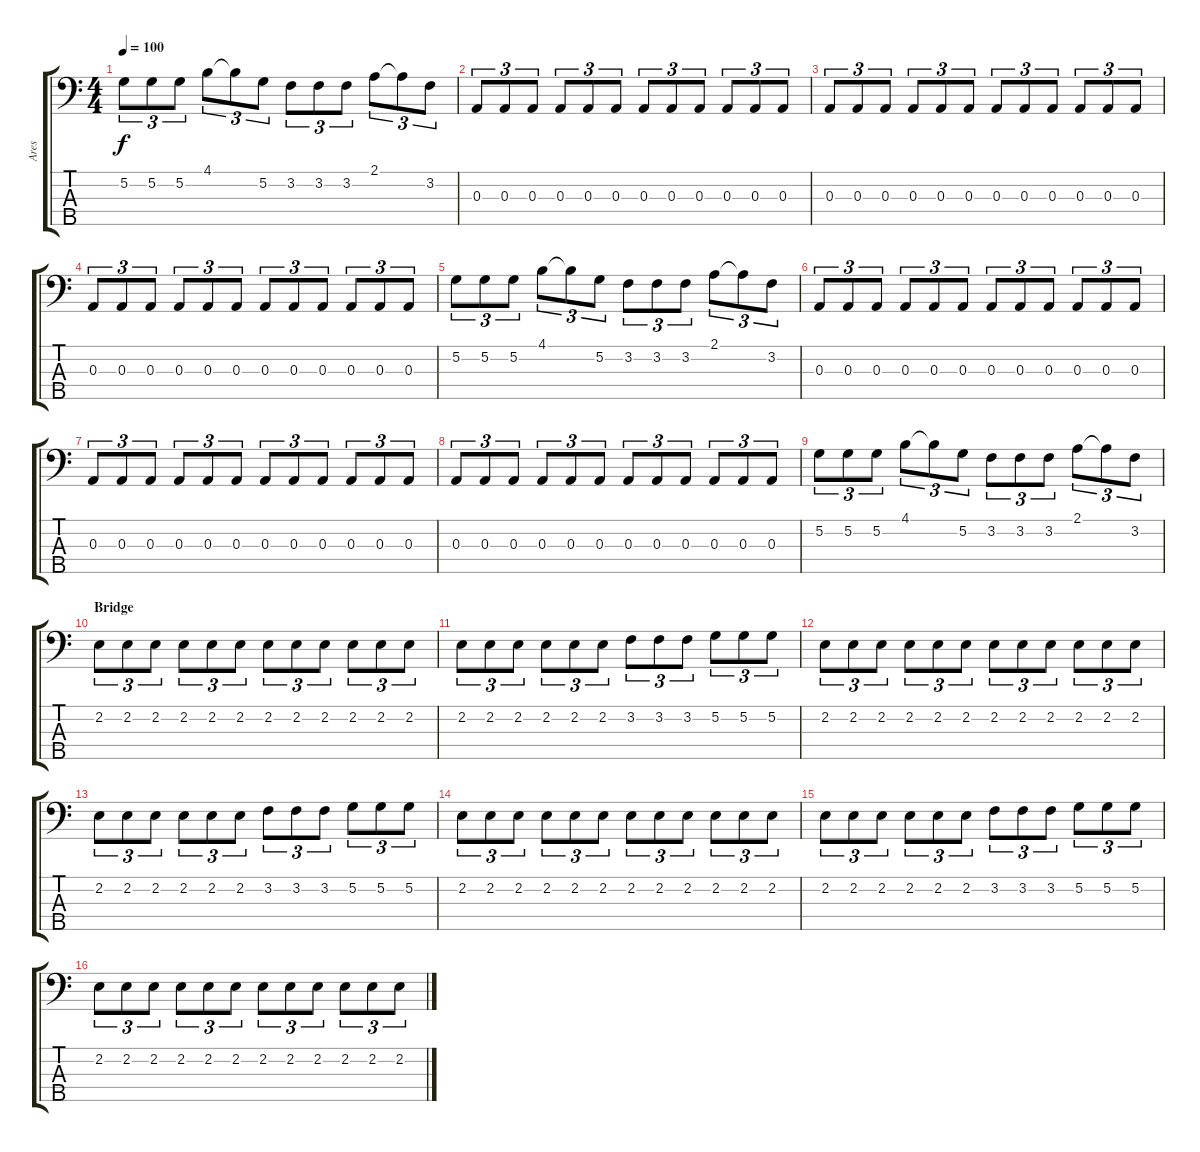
\track ("Ares" "Ares") {instrument electricbassfinger}
\staff {score tabs}
\tuning (G2 D2 A1 E1 B0) {hide}
\ts (4 4)
\tempo 100
\clef f4
\ks c
5.2.8{tu (3 2) dy f} 5.2.8{tu (3 2)} 5.2.8{tu (3 2)} 4.1.8{tu (3 2)} 4.1{t}.8{tu (3 2)} 5.2.8{tu (3 2)} 3.2.8{tu (3 2)} 3.2.8{tu (3 2)} 3.2.8{tu (3 2)} 2.1.8{tu (3 2)} 2.1{t}.8{tu (3 2)} 3.2.8{tu (3 2)} |
0.3.8{tu (3 2)} 0.3.8{tu (3 2)} 0.3.8{tu (3 2)} 0.3.8{tu (3 2)} 0.3.8{tu (3 2)} 0.3.8{tu (3 2)} 0.3.8{tu (3 2)} 0.3.8{tu (3 2)} 0.3.8{tu (3 2)} 0.3.8{tu (3 2)} 0.3.8{tu (3 2)} 0.3.8{tu (3 2)} |
0.3.8{tu (3 2)} 0.3.8{tu (3 2)} 0.3.8{tu (3 2)} 0.3.8{tu (3 2)} 0.3.8{tu (3 2)} 0.3.8{tu (3 2)} 0.3.8{tu (3 2)} 0.3.8{tu (3 2)} 0.3.8{tu (3 2)} 0.3.8{tu (3 2)} 0.3.8{tu (3 2)} 0.3.8{tu (3 2)} |
0.3.8{tu (3 2)} 0.3.8{tu (3 2)} 0.3.8{tu (3 2)} 0.3.8{tu (3 2)} 0.3.8{tu (3 2)} 0.3.8{tu (3 2)} 0.3.8{tu (3 2)} 0.3.8{tu (3 2)} 0.3.8{tu (3 2)} 0.3.8{tu (3 2)} 0.3.8{tu (3 2)} 0.3.8{tu (3 2)} |
5.2.8{tu (3 2)} 5.2.8{tu (3 2)} 5.2.8{tu (3 2)} 4.1.8{tu (3 2)} 4.1{t}.8{tu (3 2)} 5.2.8{tu (3 2)} 3.2.8{tu (3 2)} 3.2.8{tu (3 2)} 3.2.8{tu (3 2)} 2.1.8{tu (3 2)} 2.1{t}.8{tu (3 2)} 3.2.8{tu (3 2)} |
0.3.8{tu (3 2)} 0.3.8{tu (3 2)} 0.3.8{tu (3 2)} 0.3.8{tu (3 2)} 0.3.8{tu (3 2)} 0.3.8{tu (3 2)} 0.3.8{tu (3 2)} 0.3.8{tu (3 2)} 0.3.8{tu (3 2)} 0.3.8{tu (3 2)} 0.3.8{tu (3 2)} 0.3.8{tu (3 2)} |
0.3.8{tu (3 2)} 0.3.8{tu (3 2)} 0.3.8{tu (3 2)} 0.3.8{tu (3 2)} 0.3.8{tu (3 2)} 0.3.8{tu (3 2)} 0.3.8{tu (3 2)} 0.3.8{tu (3 2)} 0.3.8{tu (3 2)} 0.3.8{tu (3 2)} 0.3.8{tu (3 2)} 0.3.8{tu (3 2)} |
0.3.8{tu (3 2)} 0.3.8{tu (3 2)} 0.3.8{tu (3 2)} 0.3.8{tu (3 2)} 0.3.8{tu (3 2)} 0.3.8{tu (3 2)} 0.3.8{tu (3 2)} 0.3.8{tu (3 2)} 0.3.8{tu (3 2)} 0.3.8{tu (3 2)} 0.3.8{tu (3 2)} 0.3.8{tu (3 2)} |
5.2.8{tu (3 2)} 5.2.8{tu (3 2)} 5.2.8{tu (3 2)} 4.1.8{tu (3 2)} 4.1{t}.8{tu (3 2)} 5.2.8{tu (3 2)} 3.2.8{tu (3 2)} 3.2.8{tu (3 2)} 3.2.8{tu (3 2)} 2.1.8{tu (3 2)} 2.1{t}.8{tu (3 2)} 3.2.8{tu (3 2)} |
\section ("" "Bridge")
2.2.8{tu (3 2)} 2.2.8{tu (3 2)} 2.2.8{tu (3 2)} 2.2.8{tu (3 2)} 2.2.8{tu (3 2)} 2.2.8{tu (3 2)} 2.2.8{tu (3 2)} 2.2.8{tu (3 2)} 2.2.8{tu (3 2)} 2.2.8{tu (3 2)} 2.2.8{tu (3 2)} 2.2.8{tu (3 2)} |
2.2.8{tu (3 2)} 2.2.8{tu (3 2)} 2.2.8{tu (3 2)} 2.2.8{tu (3 2)} 2.2.8{tu (3 2)} 2.2.8{tu (3 2)} 3.2.8{tu (3 2)} 3.2.8{tu (3 2)} 3.2.8{tu (3 2)} 5.2.8{tu (3 2)} 5.2.8{tu (3 2)} 5.2.8{tu (3 2)} |
2.2.8{tu (3 2)} 2.2.8{tu (3 2)} 2.2.8{tu (3 2)} 2.2.8{tu (3 2)} 2.2.8{tu (3 2)} 2.2.8{tu (3 2)} 2.2.8{tu (3 2)} 2.2.8{tu (3 2)} 2.2.8{tu (3 2)} 2.2.8{tu (3 2)} 2.2.8{tu (3 2)} 2.2.8{tu (3 2)} |
2.2.8{tu (3 2)} 2.2.8{tu (3 2)} 2.2.8{tu (3 2)} 2.2.8{tu (3 2)} 2.2.8{tu (3 2)} 2.2.8{tu (3 2)} 3.2.8{tu (3 2)} 3.2.8{tu (3 2)} 3.2.8{tu (3 2)} 5.2.8{tu (3 2)} 5.2.8{tu (3 2)} 5.2.8{tu (3 2)} |
2.2.8{tu (3 2)} 2.2.8{tu (3 2)} 2.2.8{tu (3 2)} 2.2.8{tu (3 2)} 2.2.8{tu (3 2)} 2.2.8{tu (3 2)} 2.2.8{tu (3 2)} 2.2.8{tu (3 2)} 2.2.8{tu (3 2)} 2.2.8{tu (3 2)} 2.2.8{tu (3 2)} 2.2.8{tu (3 2)} |
2.2.8{tu (3 2)} 2.2.8{tu (3 2)} 2.2.8{tu (3 2)} 2.2.8{tu (3 2)} 2.2.8{tu (3 2)} 2.2.8{tu (3 2)} 3.2.8{tu (3 2)} 3.2.8{tu (3 2)} 3.2.8{tu (3 2)} 5.2.8{tu (3 2)} 5.2.8{tu (3 2)} 5.2.8{tu (3 2)} |
2.2.8{tu (3 2)} 2.2.8{tu (3 2)} 2.2.8{tu (3 2)} 2.2.8{tu (3 2)} 2.2.8{tu (3 2)} 2.2.8{tu (3 2)} 2.2.8{tu (3 2)} 2.2.8{tu (3 2)} 2.2.8{tu (3 2)} 2.2.8{tu (3 2)} 2.2.8{tu (3 2)} 2.2.8{tu (3 2)}
